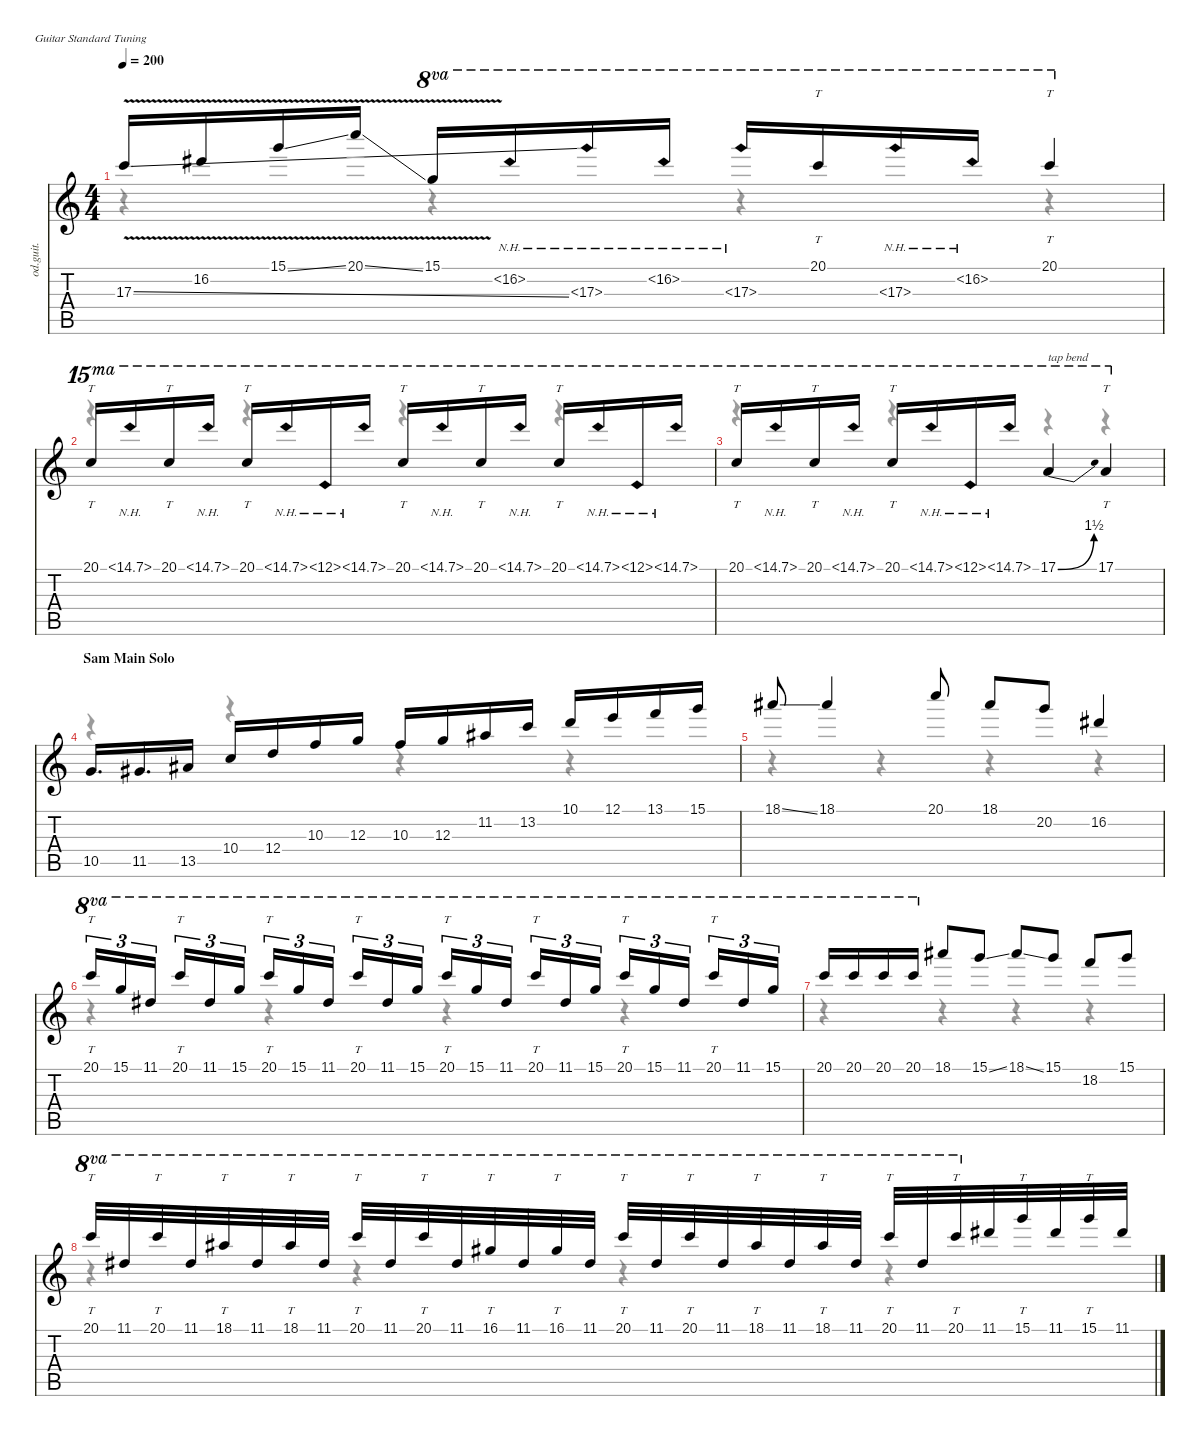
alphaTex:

\defaultSystemsLayout 4
\hideDynamics
\bracketExtendMode nobrackets
\otherSystemsTrackNameOrientation horizontal
\track ("Herman Li (Lead Guitar)" "od.guit.") {instrument overdrivenguitar}
\staff {score tabs}
\tuning (E4 B3 G3 D3 A2 E2)
\voice
\ts (4 4)
\tempo 200
\clef g2
\ks c
17.3{v ss}.16{dy f beam Up} 16.2{v acc #}.16{beam Up} 15.1{v ss}.16{beam Up} 20.1{v ss}.16{beam Up} 15.1{v}.16{ot 8va beam Up} 16.2{nh acc #}.16{ot 8va beam Up} 17.3{nh}.16{ot 8va beam Up} 16.2{nh acc #}.16{ot 8va beam Up} 17.3{nh}.16{ot 8va beam Up} 20.1.16{tt ot 8va beam Up} 17.3{nh}.16{ot 8va beam Up} 16.2{nh acc #}.16{ot 8va beam Up} 20.1.4{tt ot 8va beam Up} |
20.1.16{tt ot 15ma beam Up} 15.1{nh}.16{ot 15ma beam Up} 20.1.16{tt ot 15ma beam Up} 15.1{nh}.16{ot 15ma beam Up} 20.1.16{tt ot 15ma beam Up} 15.1{nh}.16{ot 15ma beam Up} 13.1{nh}.16{ot 15ma beam Up} 15.1{nh}.16{ot 15ma beam Up} 20.1.16{tt ot 15ma beam Up} 15.1{nh}.16{ot 15ma beam Up} 20.1.16{tt ot 15ma beam Up} 15.1{nh}.16{ot 15ma beam Up} 20.1.16{tt ot 15ma beam Up} 15.1{nh}.16{ot 15ma beam Up} 13.1{nh}.16{ot 15ma beam Up} 15.1{nh}.16{ot 15ma beam Up} |
20.1.16{tt ot 15ma beam Up} 15.1{nh}.16{ot 15ma beam Up} 20.1.16{tt ot 15ma beam Up} 15.1{nh}.16{ot 15ma beam Up} 20.1.16{tt ot 15ma beam Up} 15.1{nh}.16{ot 15ma beam Up} 13.1{nh}.16{ot 15ma beam Up} 15.1{nh}.16{ot 15ma beam Up} 17.1{be (bend 0 0 15 6)}.4{ot 15ma txt "tap bend" beam Up} 17.1.4{tt ot 15ma beam Up} |
\section ("" "Sam Main Solo")
10.5.16{d beam Up} 11.5{acc #}.16{d beam Up} 13.5{acc #}.16{beam Up} 10.4.16{beam Up} 12.4.16{beam Up} 10.3.16{beam Up} 12.3.16{beam Up} 10.3.16{beam Up} 12.3.16{beam Up} 11.2{acc #}.16{beam Up} 13.2.16{beam Up} 10.1.16{beam Up} 12.1.16{beam Up} 13.1.16{beam Up} 15.1.16{beam Up} |
18.1{ss acc #}.8{beam Up} 18.1{acc #}.4{beam Up} 20.1.8{beam Up} 18.1{acc #}.8{beam Up} 20.2.8{beam Up} 16.2{acc #}.4{beam Up} |
20.1.16{tt tu (3 2) ot 8va dy ff beam Up} 15.1.16{tu (3 2) ot 8va dy f beam Up} 11.1{acc #}.16{tu (3 2) ot 8va beam Up} 20.1.16{tt tu (3 2) ot 8va dy ff beam Up} 11.1{acc #}.16{tu (3 2) ot 8va dy f beam Up} 15.1.16{tu (3 2) ot 8va beam Up} 20.1.16{tt tu (3 2) ot 8va dy ff beam Up} 15.1.16{tu (3 2) ot 8va dy f beam Up} 11.1{acc #}.16{tu (3 2) ot 8va beam Up} 20.1.16{tt tu (3 2) ot 8va dy ff beam Up} 11.1{acc #}.16{tu (3 2) ot 8va dy f beam Up} 15.1.16{tu (3 2) ot 8va beam Up} 20.1.16{tt tu (3 2) ot 8va dy ff beam Up} 15.1.16{tu (3 2) ot 8va dy f beam Up} 11.1{acc #}.16{tu (3 2) ot 8va beam Up} 20.1.16{tt tu (3 2) ot 8va dy ff beam Up} 11.1{acc #}.16{tu (3 2) ot 8va dy f beam Up} 15.1.16{tu (3 2) ot 8va beam Up} 20.1.16{tt tu (3 2) ot 8va dy ff beam Up} 15.1.16{tu (3 2) ot 8va dy f beam Up} 11.1{acc #}.16{tu (3 2) ot 8va beam Up} 20.1.16{tt tu (3 2) ot 8va dy ff beam Up} 11.1{acc #}.16{tu (3 2) ot 8va dy f beam Up} 15.1.16{tu (3 2) ot 8va beam Up} |
20.1.16{ot 8va beam Up} 20.1.16{ot 8va beam Up} 20.1.16{ot 8va beam Up} 20.1.16{ot 8va beam Up} 18.1{acc #}.8{beam Up} 15.1{ss}.8{beam Up} 18.1{ss acc #}.8{beam Up} 15.1.8{beam Up} 18.2.8{beam Up} 15.1.8{beam Up} |
20.1.32{tt ot 8va beam Up} 11.1{acc #}.32{ot 8va beam Up} 20.1.32{tt ot 8va beam Up} 11.1{acc #}.32{ot 8va beam Up} 18.1{acc #}.32{tt ot 8va beam Up} 11.1{acc #}.32{ot 8va beam Up} 18.1{acc #}.32{tt ot 8va beam Up} 11.1{acc #}.32{ot 8va beam Up} 20.1.32{tt ot 8va beam Up} 11.1{acc #}.32{ot 8va beam Up} 20.1.32{tt ot 8va beam Up} 11.1{acc #}.32{ot 8va beam Up} 16.1{acc #}.32{tt ot 8va beam Up} 11.1{acc #}.32{ot 8va beam Up} 16.1{acc #}.32{tt ot 8va beam Up} 11.1{acc #}.32{ot 8va beam Up} 20.1.32{tt ot 8va beam Up} 11.1{acc #}.32{ot 8va beam Up} 20.1.32{tt ot 8va beam Up} 11.1{acc #}.32{ot 8va beam Up} 18.1{acc #}.32{tt ot 8va beam Up} 11.1{acc #}.32{ot 8va beam Up} 18.1{acc #}.32{tt ot 8va beam Up} 11.1{acc #}.32{ot 8va beam Up} 20.1.32{tt ot 8va beam Up} 11.1{acc #}.32{ot 8va beam Up} 20.1.32{tt ot 8va beam Up} 11.1{acc #}.32{beam Up} 15.1.32{tt beam Up} 11.1{acc #}.32{beam Up} 15.1.32{tt beam Up} 11.1{acc #}.32{beam Up}
\voice
\clef g2
\ottava regular
\simile none
\ks c
r.4{dy mf beam Down} r.4{beam Down} r.4{beam Down} r.4{beam Down} |
r.4{beam Down} r.4{beam Down} r.4{beam Down} r.4{beam Down} |
r.4{beam Down} r.4{beam Down} r.4{beam Down} r.4{beam Down} |
r.4{beam Down} r.4{beam Down} r.4{beam Down} r.4{beam Down} |
r.4{beam Down} r.4{beam Down} r.4{beam Down} r.4{beam Down} |
r.4{beam Down} r.4{beam Down} r.4{beam Down} r.4{beam Down} |
r.4{beam Down} r.4{beam Down} r.4{beam Down} r.4{beam Down} |
r.4{beam Down} r.4{beam Down} r.4{beam Down} r.4{beam Down}
